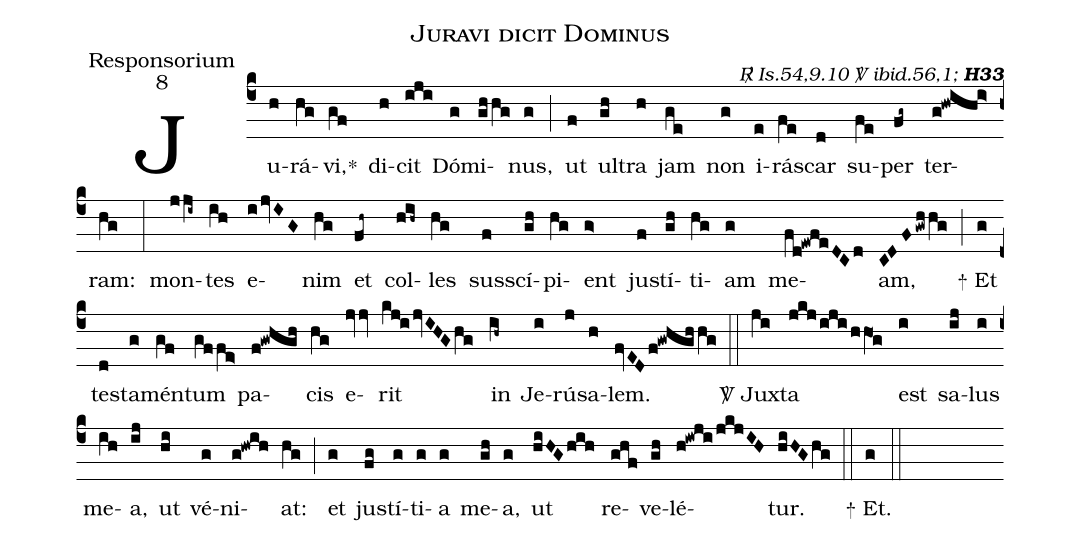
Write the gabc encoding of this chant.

name:Juravi dicit Dominus;
office-part:Responsorium;
mode:8;
commentary:{\itshape\mdseries \Rbar\  Is.54,9.10 \Vbar\   ibid.56,1;\/} {\bfseries H33};
%%
(c4) Ju(h)rá(hg)vi,<sp>*</sp>(gf) di(h)cit(iji) Dó(g)mi(ghhg)nus,(g) (;)
ut(f) ul(gh)tra(h) jam(ge) non(g) i(e)rá(fe)scar(d) su(fe)per(fg~) ter(g!hwihi>)ram:(hg) (:)
mon(jji~)tes(ih) e(ijvIG)nim(hg) et(fh~) col(hih~)les(hg) sus(f)scí(gh)pi(hg)ent(g>) ju(f)stí(gh)ti(hg)am(g) me(fd!ewfeDCd)am,(CDFgwhhg) (;)
<sp>+</sp> Et(g) tes(d)ta(g)mén(gf)tum(gffe>) pa(f!gwhgh)cis(hg) e(jvv)rit(kj!ijvIHGhg) in(ih~) Je(i)rú(j)sa(h)lem.(fvEDf!gwhghhg) (::)
<sp>V/</sp> Jux(ji)ta(jkj/iji/hhO1g) est(i) sa(ij)lus(i) me(ih)a,(ij) ut(hi) vé(g)ni(g!hwih)at:(hg) (;)
et(g) jus(fg)tí(g)ti(g)a(g) me(gh)a,(g) ut(hiHGhih) re(ghf)ve(gh)lé(h!iwji/jkjIH)tur.(hiHGhg) (::)
<sp>+</sp> Et.(g) (::)
